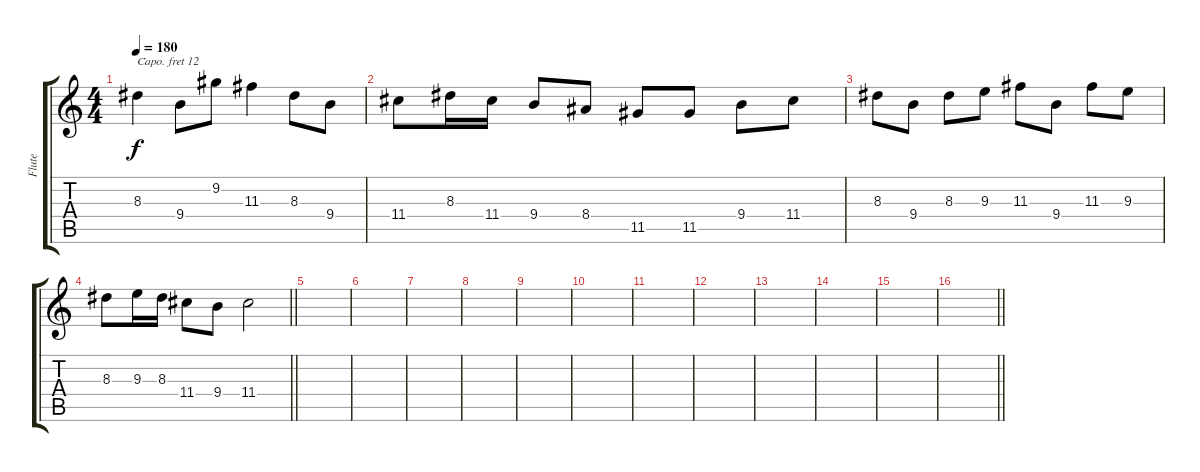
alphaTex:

\track ("Flute" "Flute") {instrument piccolo}
\staff {score tabs}
\capo 12
\tuning (E4 B3 G3 D3 A2 E2) {hide}
\ts (4 4)
\tempo 180
\clef g2
\ks c
8.3.4{dy f} 9.4.8 9.2.8 11.3.4 8.3.8 9.4.8 |
11.4.8 8.3.16 11.4.16 9.4.8 8.4.8 11.5.8 11.5.8 9.4.8 11.4.8 |
8.3.8 9.4.8 8.3.8 9.3.8 11.3.8 9.4.8 11.3.8 9.3.8 |
\barLineRight lightlight
8.3.8 9.3.16 8.3.16 11.4.8 9.4.8 11.4.2 |
\section ("" "")
|
|
|
|
|
|
|
|
|
|
|
\barLineRight lightlight
